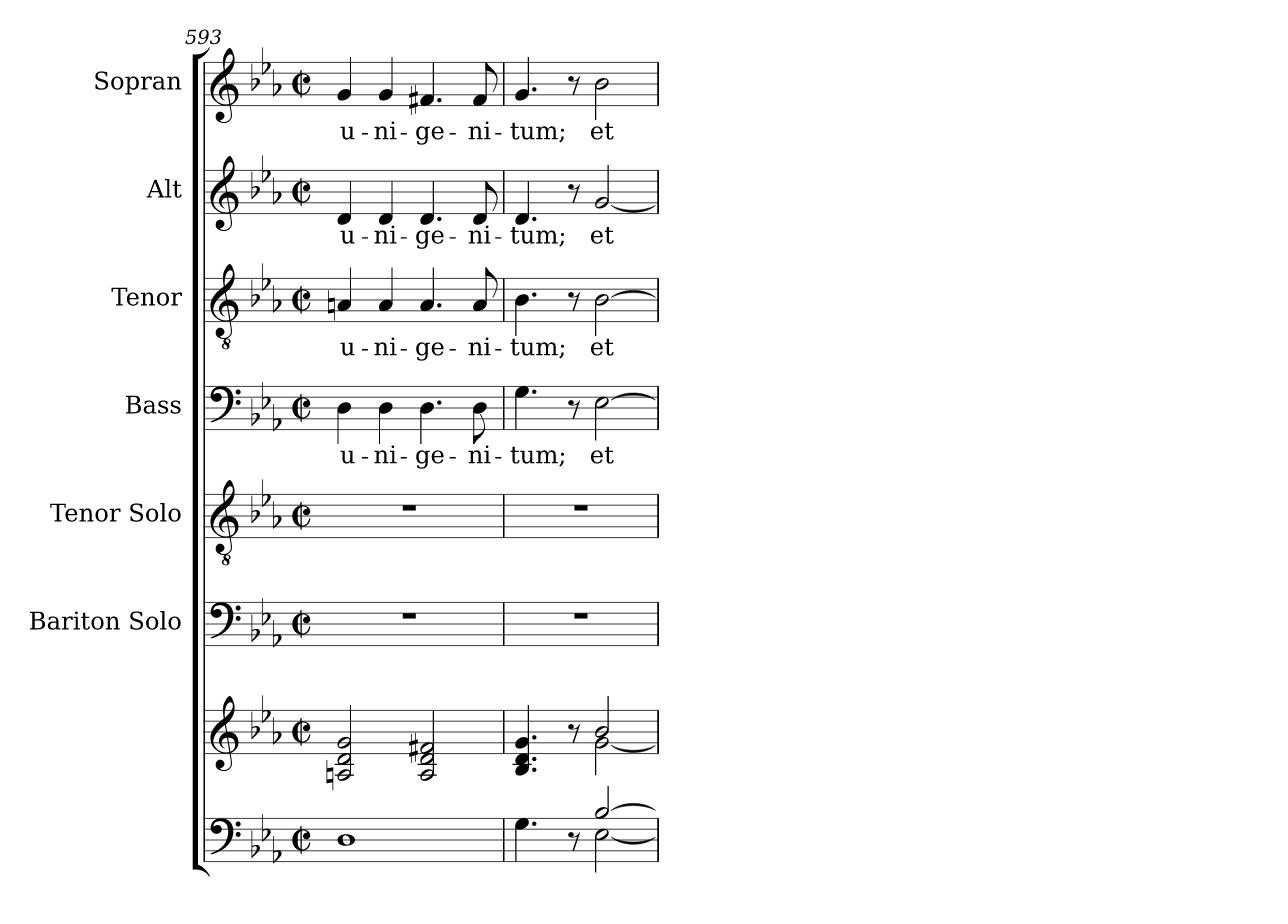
**kern	**kern	**kern	**kern	**kern	**text	**kern	**text	**kern	**text	**kern	**text
*part7	*part7	*part6	*part5	*part4	*part4	*part3	*part3	*part2	*part2	*part1	*part1
*staff8	*staff7	*staff6	*staff5	*staff4	*staff4	*staff3	*staff3	*staff2	*staff2	*staff1	*staff1
*	*	*I"Bariton Solo	*I"Tenor Solo	*I"Bass	*	*I"Tenor	*	*I"Alt	*	*I"Sopran	*
*	*	*	*	*I'B.	*	*I'T.	*	*I'A.	*	*I'S.	*
*clefF4	*clefG2	*clefF4	*clefGv2	*clefF4	*	*clefGv2	*	*clefG2	*	*clefG2	*
*k[b-e-a-]	*k[b-e-a-]	*k[b-e-a-]	*k[b-e-a-]	*k[b-e-a-]	*	*k[b-e-a-]	*	*k[b-e-a-]	*	*k[b-e-a-]	*
*E-:	*E-:	*E-:	*E-:	*E-:	*	*E-:	*	*E-:	*	*E-:	*
*M2/2	*M2/2	*M2/2	*M2/2	*M2/2	*	*M2/2	*	*M2/2	*	*M2/2	*
*met(c|)	*met(c|)	*met(c|)	*met(c|)	*met(c|)	*	*met(c|)	*	*met(c|)	*	*met(c|)	*
=593	=593	=593	=593	=593	=593	=593	=593	=593	=593	=593	=593
!	!	!	!	!	!LO:LY:b	!	!LO:LY:b	!	!LO:LY:b	!	!LO:LY:b
1D	2An/ 2d/ 2g/	1r	1r	4D\	u-	4An/	u-	4d/	u-	4g/	u-
!	!	!	!	!	!LO:LY:b	!	!LO:LY:b	!	!LO:LY:b	!	!LO:LY:b
.	.	.	.	4D\	-ni-	4A/	-ni-	4d/	-ni-	4g/	-ni-
!	!	!	!	!	!LO:LY:b	!	!LO:LY:b	!	!LO:LY:b	!	!LO:LY:b
.	2A/ 2d/ 2f#X/	.	.	4.D\	-ge-	4.A/	-ge-	4.d/	-ge-	4.f#X/	-ge-
!	!	!	!	!	!LO:LY:b	!	!LO:LY:b	!	!LO:LY:b	!	!LO:LY:b
.	.	.	.	8D\	-ni-	8A/	-ni-	8d/	-ni-	8f#/	-ni-
=594	=594	=594	=594	=594	=594	=594	=594	=594	=594	=594	=594
*^	*^	*	*	*	*	*	*	*	*	*	*
!	!	!	!	!	!	!	!LO:LY:b	!	!LO:LY:b	!	!LO:LY:b	!	!LO:LY:b
2ryy	4.G\	4.B-/ 4.d/ 4.g/	2ryy	1r	1r	4.G\	-tum;	4.B-\	-tum;	4.d/	-tum;	4.g/	-tum;
.	8r	8r	.	.	.	8r	.	8r	.	8r	.	8r	.
!	!	!	!	!	!	!	!LO:LY:b	!	!LO:LY:b	!	!LO:LY:b	!	!LO:LY:b
[>2B-/	[<2E-\	2b-/	[<2g\	.	.	[2E-\	et	[2B-\	et	[2g/	et	2b-\	et
*v	*v	*	*	*	*	*	*	*	*	*	*	*	*
*	*v	*v	*	*	*	*	*	*	*	*	*	*
=	=	=	=	=	=	=	=	=	=	=	=
*-	*-	*-	*-	*-	*-	*-	*-	*-	*-	*-	*-
